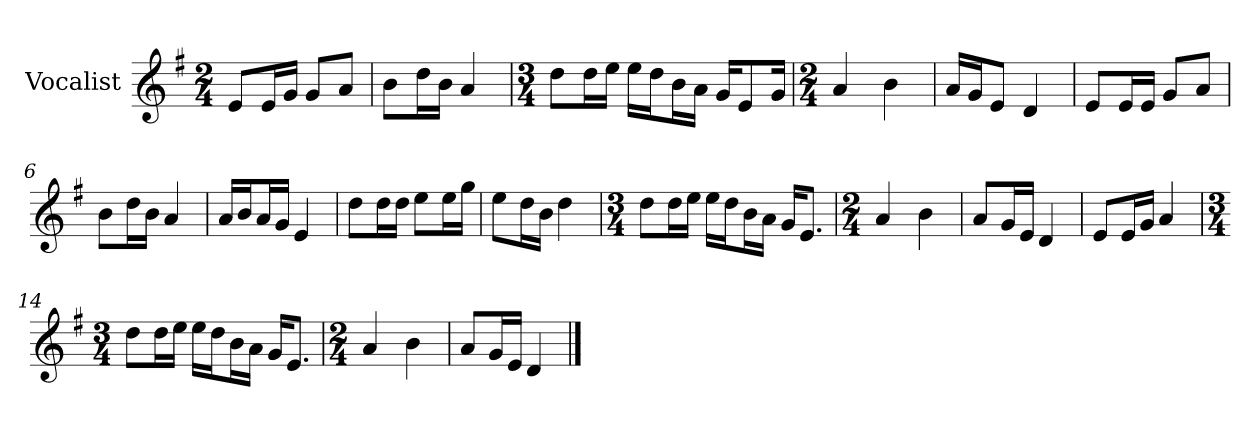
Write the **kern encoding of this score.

**kern
*part1
*staff1
*I"Vocalist
*k[f#]
*G:
*M2/4
=
8eL
16eL
16gJJ
8gL
8aJ
=1
8bL
16ddL
16bJJ
4a
=2
*M3/4
8ddL
16ddL
16eeJJ
16eeLL
16ddJ
16bL
16aJJ
16gKL
8e
16gJk
=3
*M2/4
4a
4b
=4
16aLL
16gJ
8eJ
4d
=5
8eL
16eL
16eJJ
8gL
8aJ
=6
8bL
16ddL
16bJJ
4a
=7
16aLL
16bJ
16aL
16gJJ
4e
=8
8ddL
16ddL
16ddJJ
8eeL
16eeL
16ggJJ
=9
8eeL
16ddL
16bJJ
4dd
=10
*M3/4
8ddL
16ddL
16eeJJ
16eeLL
16ddJ
16bL
16aJJ
16gKL
8.eJ
=11
*M2/4
4a
4b
=12
8aL
16gL
16eJJ
4d
=13
8eL
16eL
16gJJ
4a
=14
*M3/4
8ddL
16ddL
16eeJJ
16eeLL
16ddJ
16bL
16aJJ
16gKL
8.eJ
=15
*M2/4
4a
4b
=16
8aL
16gL
16eJJ
4d
==
*-
